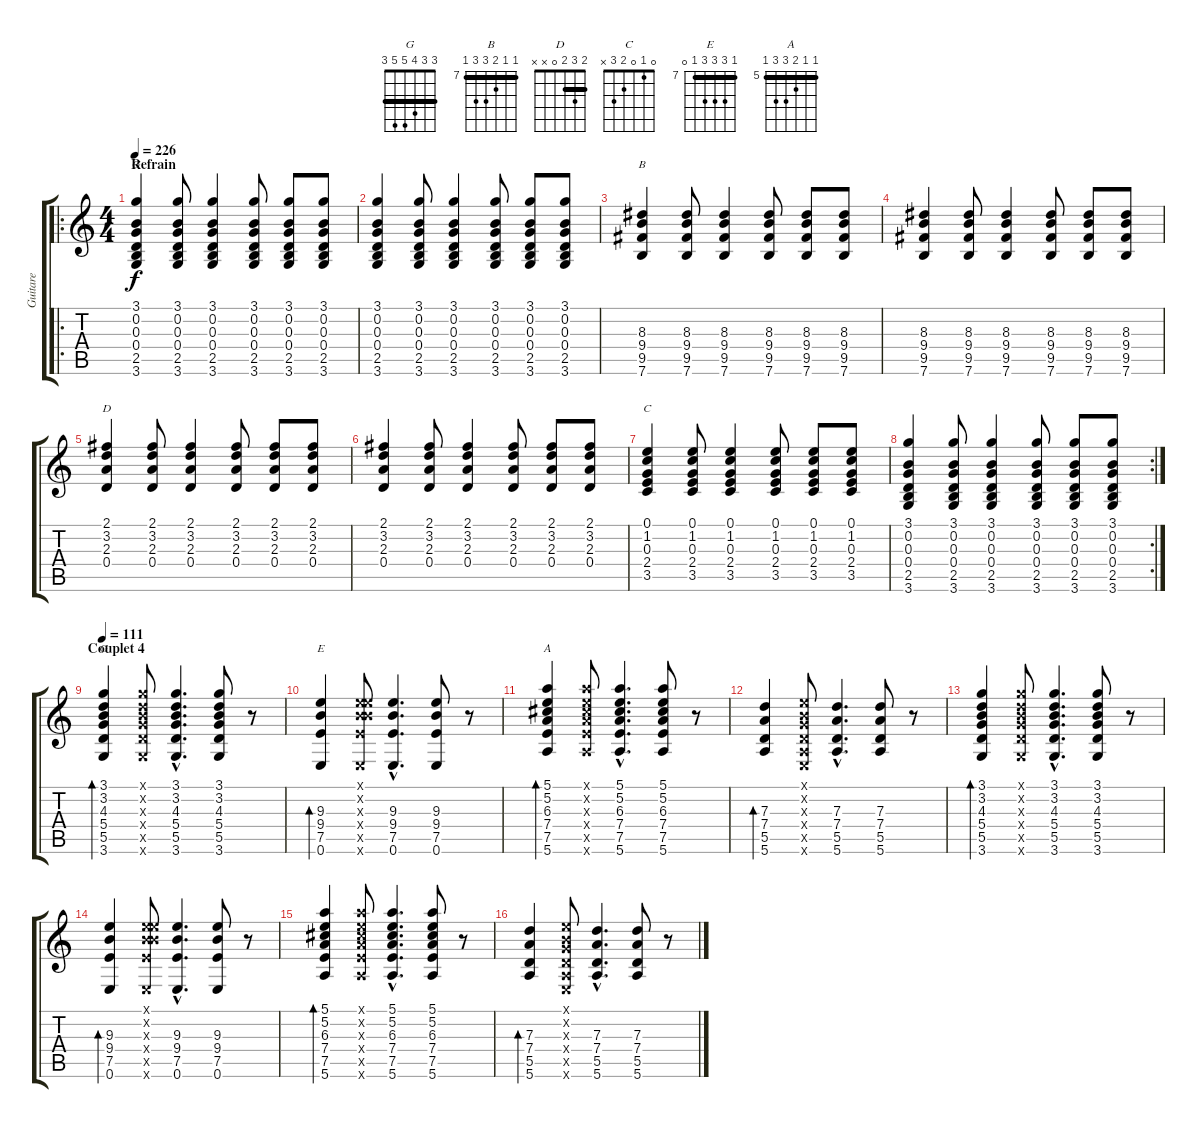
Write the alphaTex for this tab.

\track ("Guitare" "Guitare") {instrument electricguitarclean}
\staff {score tabs}
\tuning (E4 B3 G3 D3 A2 E2) {hide}
\chord ("G" 3 0 0 0 2 3)
\chord ("B" 7 7 8 9 9 7) {firstfret 7 barre 7}
\chord ("D" 2 3 2 0 x x) {barre 2}
\chord ("C" 0 1 0 2 3 x)
\chord ("G" 3 3 4 5 5 3) {barre 3}
\chord ("E" 7 9 9 9 7 0) {firstfret 7 barre 7}
\chord ("A" 5 5 6 7 7 5) {firstfret 5 barre 5}
\ro
\ts (4 4)
\section ("" "Refrain")
\tempo 226
\clef g2
\ks c
(3.1 0.2 0.3 0.4 2.5 3.6).4{ch "G" dy f instrument overdrivenguitar} (3.1 0.2 0.3 0.4 2.5 3.6).8 (3.1 0.2 0.3 0.4 2.5 3.6).4 (3.1 0.2 0.3 0.4 2.5 3.6).8 (3.1 0.2 0.3 0.4 2.5 3.6).8 (3.1 0.2 0.3 0.4 2.5 3.6).8 |
(3.1 0.2 0.3 0.4 2.5 3.6).4 (3.1 0.2 0.3 0.4 2.5 3.6).8 (3.1 0.2 0.3 0.4 2.5 3.6).4 (3.1 0.2 0.3 0.4 2.5 3.6).8 (3.1 0.2 0.3 0.4 2.5 3.6).8 (3.1 0.2 0.3 0.4 2.5 3.6).8 |
(8.3 9.4 9.5 7.6).4{ch "B"} (8.3 9.4 9.5 7.6).8 (8.3 9.4 9.5 7.6).4 (8.3 9.4 9.5 7.6).8 (8.3 9.4 9.5 7.6).8 (8.3 9.4 9.5 7.6).8 |
(8.3 9.4 9.5 7.6).4 (8.3 9.4 9.5 7.6).8 (8.3 9.4 9.5 7.6).4 (8.3 9.4 9.5 7.6).8 (8.3 9.4 9.5 7.6).8 (8.3 9.4 9.5 7.6).8 |
(2.1 3.2 2.3 0.4).4{ch "D"} (2.1 3.2 2.3 0.4).8 (2.1 3.2 2.3 0.4).4 (2.1 3.2 2.3 0.4).8 (2.1 3.2 2.3 0.4).8 (2.1 3.2 2.3 0.4).8 |
(2.1 3.2 2.3 0.4).4 (2.1 3.2 2.3 0.4).8 (2.1 3.2 2.3 0.4).4 (2.1 3.2 2.3 0.4).8 (2.1 3.2 2.3 0.4).8 (2.1 3.2 2.3 0.4).8 |
(0.1 1.2 0.3 2.4 3.5).4{ch "C"} (0.1 1.2 0.3 2.4 3.5).8 (0.1 1.2 0.3 2.4 3.5).4 (0.1 1.2 0.3 2.4 3.5).8 (0.1 1.2 0.3 2.4 3.5).8 (0.1 1.2 0.3 2.4 3.5).8 |
\rc 2
(3.1 0.2 0.3 0.4 2.5 3.6).4 (3.1 0.2 0.3 0.4 2.5 3.6).8 (3.1 0.2 0.3 0.4 2.5 3.6).4 (3.1 0.2 0.3 0.4 2.5 3.6).8 (3.1 0.2 0.3 0.4 2.5 3.6).8 (3.1 0.2 0.3 0.4 2.5 3.6).8 |
\section ("" "Couplet 4")
\tempo 111
(3.1 3.2 4.3 5.4 5.5 3.6).4{bd 60 ch "G" instrument electricguitarclean} (3.1{x} 3.2{x} 4.3{x} 5.4{x} 5.5{x} 3.6{x}).8 (3.1{hac} 3.2{hac} 4.3{hac} 5.4{hac} 5.5{hac} 3.6{hac}).4{d} (3.1 3.2 4.3 5.4 5.5 3.6).8 r.8 |
(9.3 9.4 7.5 0.6).4{bd 60 ch "E"} (0.1{x} 0.2{x} 9.3{x} 9.4{x} 7.5{x} 0.6{x}).8 (9.3{hac} 9.4{hac} 7.5{hac} 0.6{hac}).4{d} (9.3 9.4 7.5 0.6).8 r.8 |
(5.1 5.2 6.3 7.4 7.5 5.6).4{bd 60 ch "A"} (5.1{x} 5.2{x} 6.3{x} 7.4{x} 7.5{x} 5.6{x}).8 (5.1{hac} 5.2{hac} 6.3{hac} 7.4{hac} 7.5{hac} 5.6{hac}).4{d} (5.1 5.2 6.3 7.4 7.5 5.6).8 r.8 |
(7.3 7.4 5.5 5.6).4{bd 60} (0.1{x} 0.2{x} 0.3{x} 0.4{x} 0.5{x} 0.6{x}).8 (7.3{hac} 7.4{hac} 5.5{hac} 5.6{hac}).4{d} (7.3 7.4 5.5 5.6).8 r.8 |
(3.1 3.2 4.3 5.4 5.5 3.6).4{bd 60} (3.1{x} 3.2{x} 4.3{x} 5.4{x} 5.5{x} 3.6{x}).8 (3.1{hac} 3.2{hac} 4.3{hac} 5.4{hac} 5.5{hac} 3.6{hac}).4{d} (3.1 3.2 4.3 5.4 5.5 3.6).8 r.8 |
(9.3 9.4 7.5 0.6).4{bd 60} (0.1{x} 0.2{x} 9.3{x} 9.4{x} 7.5{x} 0.6{x}).8 (9.3{hac} 9.4{hac} 7.5{hac} 0.6{hac}).4{d} (9.3 9.4 7.5 0.6).8 r.8 |
(5.1 5.2 6.3 7.4 7.5 5.6).4{bd 60} (5.1{x} 5.2{x} 6.3{x} 7.4{x} 7.5{x} 5.6{x}).8 (5.1{hac} 5.2{hac} 6.3{hac} 7.4{hac} 7.5{hac} 5.6{hac}).4{d} (5.1 5.2 6.3 7.4 7.5 5.6).8 r.8 |
(7.3 7.4 5.5 5.6).4{bd 60} (0.1{x} 0.2{x} 0.3{x} 0.4{x} 0.5{x} 0.6{x}).8 (7.3{hac} 7.4{hac} 5.5{hac} 5.6{hac}).4{d} (7.3 7.4 5.5 5.6).8 r.8
